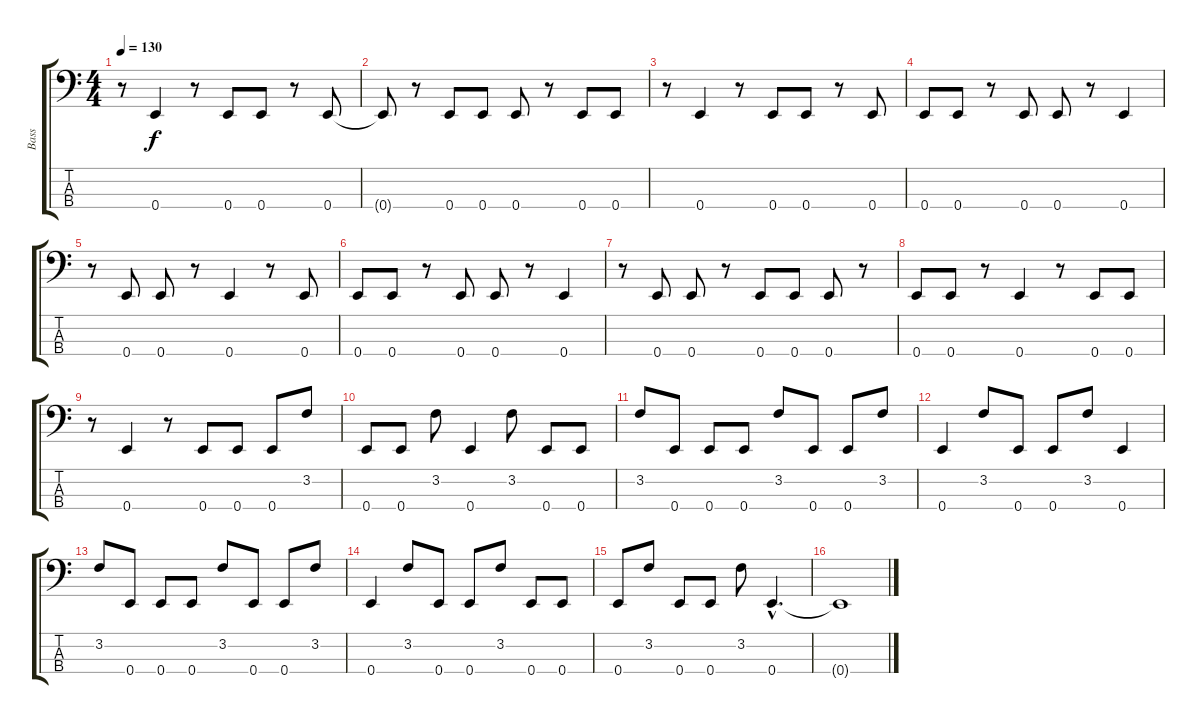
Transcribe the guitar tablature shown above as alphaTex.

\track ("Bass" "Bass") {instrument slapbass1}
\staff {score tabs}
\tuning (G2 D2 A1 E1) {hide}
\ts (4 4)
\tempo 130
\clef f4
\ks c
r.8{dy f instrument slapbass1} 0.4.4 r.8 0.4.8 0.4.8 r.8 0.4.8 |
0.4{t}.8 r.8 0.4.8 0.4.8 0.4.8 r.8 0.4.8 0.4.8 |
r.8 0.4.4 r.8 0.4.8 0.4.8 r.8 0.4.8 |
0.4.8 0.4.8 r.8 0.4.8 0.4.8 r.8 0.4.4 |
r.8 0.4.8 0.4.8 r.8 0.4.4 r.8 0.4.8 |
0.4.8 0.4.8 r.8 0.4.8 0.4.8 r.8 0.4.4 |
r.8 0.4.8 0.4.8 r.8 0.4.8 0.4.8 0.4.8 r.8 |
0.4.8 0.4.8 r.8 0.4.4 r.8 0.4.8 0.4.8 |
r.8 0.4.4 r.8 0.4.8 0.4.8 0.4.8 3.2.8 |
0.4.8 0.4.8 3.2.8 0.4.4 3.2.8 0.4.8 0.4.8 |
3.2.8 0.4.8 0.4.8 0.4.8 3.2.8 0.4.8 0.4.8 3.2.8 |
0.4.4 3.2.8 0.4.8 0.4.8 3.2.8 0.4.4 |
3.2.8 0.4.8 0.4.8 0.4.8 3.2.8 0.4.8 0.4.8 3.2.8 |
0.4.4 3.2.8 0.4.8 0.4.8 3.2.8 0.4.8 0.4.8 |
0.4.8 3.2.8 0.4.8 0.4.8 3.2.8 0.4{hac}.4{d} |
0.4{t}.1
